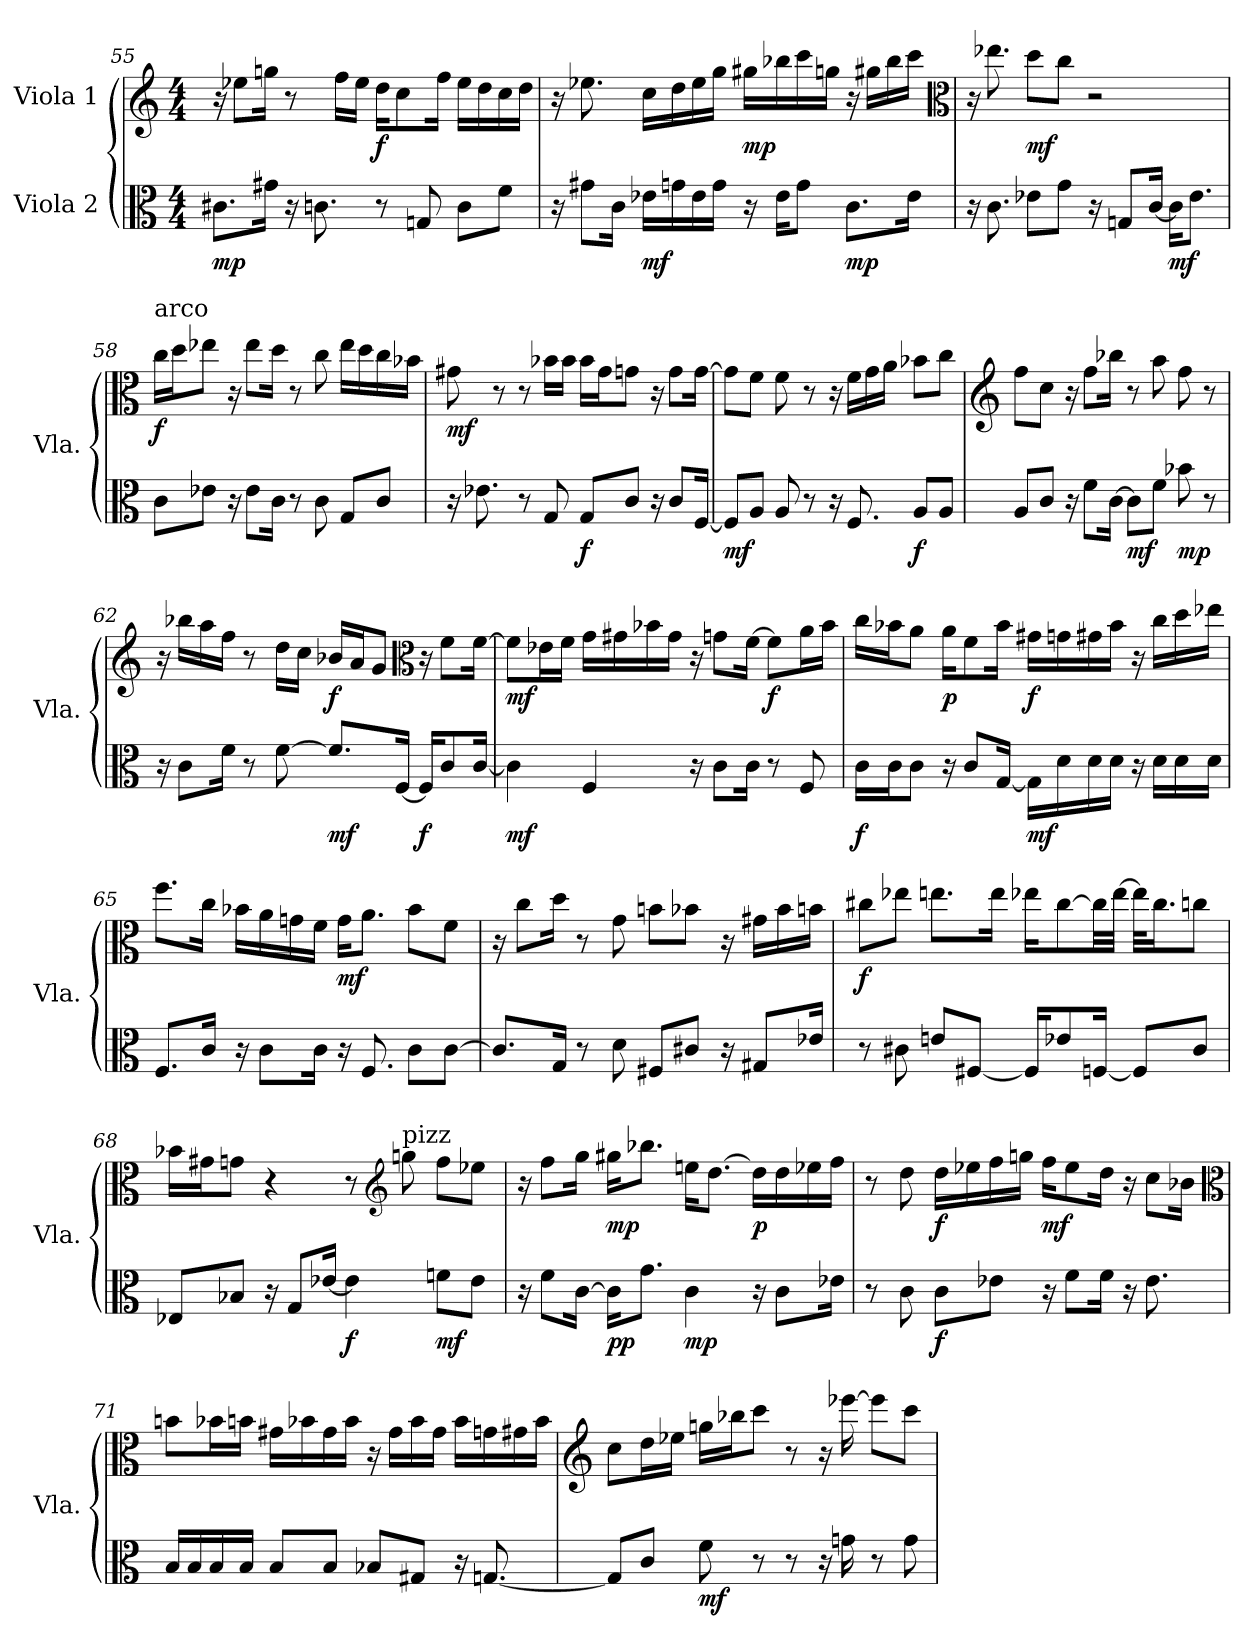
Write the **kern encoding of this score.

**kern	**dynam	**kern	**dynam
*part2	*part2	*part1	*part1
*staff2	*staff2	*staff1	*staff1
*I"Viola 2	*	*I"Viola 1	*
*I'Vla.	*	*I'Vla.	*
*clefC3	*	*clefG2	*
*k[]	*	*k[]	*
*C:	*	*C:	*
*M4/4	*	*M4/4	*
=55	=55	=55	=55
8.c#Xi\L	mp	16r	.
.	.	8ee-Xi\L	.
16g#Xi\Jk	.	16ggni\Jk	.
16r	.	8r	.
8.cni\	.	.	.
.	.	16ffi\LL	.
.	.	16ee-i\JJ	.
8r	.	16ddi\KL	f
.	.	8cci\	.
8Gni/	.	.	.
.	.	16ffi\Jk	.
8ci\L	.	16ee-i\LL	.
.	.	16ddi\	.
8fi\J	.	16cci\	.
.	.	16ddi\JJ	.
!!LO:LB:g=z
=56	=56	=56	=56
16r	.	16r	.
8g#Xi\L	.	8.ee-Xi\	.
16ci\Jk	.	.	.
16e-Xi\LL	mf	16cci\LL	.
16gni\	.	16ddi\	.
16e-i\	.	16ee-i\	.
16gi\JJ	.	16ggi\JJ	.
16r	.	16gg#Xi\LL	mp
16e-i\KL	.	16bb-Xi\	.
8gi\J	.	16ccci\	.
.	.	16ggni\JJ	.
8.ci\L	mp	16r	.
.	.	16gg#Xi\LL	.
.	.	16bb-i\	.
16e-i\Jk	.	16ccci\JJ	.
*	*	*clefC3	*
=57	=57	=57	=57
16r	.	16r	.
8.ci\	.	8.ee-Xi\	.
8e-Xi\L	.	8ddi\L	mf
8gi\J	.	8cci\J	.
16r	.	2r	.
8Gni/L	.	.	.
[16ci/Jk	.	.	.
16ci\KL]	mf	.	.
8.e-i\J	.	.	.
=58	=58	=58	=58
!	!	!LO:TX:a:t=arco	!
8ci\L	.	16cci\LL	f
.	.	16ddi\J	.
8e-Xi\J	.	8ee-Xi\J	.
16r	.	16r	.
8e-i\L	.	8ee-i\L	.
16ci\Jk	.	16ddi\Jk	.
8r	.	8r	.
8ci\	.	8cci\	.
8Gi/L	.	16ee-i\LL	.
.	.	16ddi\	.
8ci/J	.	16cci\	.
.	.	16b-Xi\JJ	.
!!LO:LB:g=z
=59	=59	=59	=59
16r	.	8g#Xi\	mf
8.e-Xi\	.	.	.
.	.	8r	.
8r	.	8r	.
8Gi/	.	16b-Xi\LL	.
.	.	16b-i\JJ	.
8Gi/L	f	16b-i\LL	.
.	.	16g#i\J	.
8ci/J	.	8gni\J	.
16r	.	16r	.
8ci/L	.	8gi\L	.
[16Fi/Jk	.	[16gi\Jk	.
=60	=60	=60	=60
8Fi/L]	mf	8gi\L]	.
8Ai/J	.	8fi\J	.
8Ai/	.	8fi\	.
8r	.	8r	.
16r	.	16r	.
8.Fi/	.	16fi\LL	.
.	.	16gi\	.
.	.	16ai\JJ	.
8Ai/L	f	8b-Xi\L	.
8Ai/J	.	8cci\J	.
=61	=61	=61	=61
*	*	*clefG2	*
8Ai/L	.	8ffi\L	.
8ci/J	.	8cci\J	.
16r	.	16r	.
8fi\L	.	8ffi\L	.
[16ci\Jk	.	16bb-Xi\Jk	.
8ci\L]	mf	8r	.
8fi\J	.	8aai\	.
8b-Xi\	mp	8ffi\	.
8r	.	8r	.
!!LO:PB:g=z
=62	=62	=62	=62
16r	.	16r	.
8ci\L	.	16bb-Xi\LL	.
.	.	16aai\	.
16fi\Jk	.	16ffi\JJ	.
8r	.	8r	.
[8fi\	.	16ddi\LL	.
.	.	16cci\JJ	.
8.fi/L]	mf	16b-Xi/LL	f
.	.	16ai/J	.
.	.	8gi/J	.
[16Fi/Jk	.	.	.
*	*	*clefC3	*
16Fi/KL]	f	16r	.
8ci/	.	8fi\L	.
[16ci/Jk	.	[16fi\Jk	.
=63	=63	=63	=63
4ci\]	mf	8fi\L]	mf
.	.	16e-Xi\L	.
.	.	16fi\JJ	.
4Fi/	.	16gi\LL	.
.	.	16g#Xi\	.
.	.	16b-Xi\	.
.	.	16g#i\JJ	.
16r	.	16r	.
8ci\L	.	8gni\L	.
16ci\Jk	.	[16fi\Jk	.
8r	.	8fi\L]	f
8Fi/	.	16ai\L	.
.	.	16b-i\JJ	.
!!LO:LB:g=z
=64	=64	=64	=64
16ci\LL	f	16cci\LL	.
16ci\J	.	16b-Xi\J	.
8ci\J	.	8ai\J	.
16r	.	16ai\KL	p
8ci/L	.	8fi\	.
[16Gi/Jk	.	16b-i\Jk	.
16Gi\LL]	mf	16g#Xi\LL	f
16di\	.	16gni\	.
16di\	.	16g#Xi\	.
16di\JJ	.	16b-i\JJ	.
16r	.	16r	.
16di\LL	.	16cci\LL	.
16di\	.	16ddi\	.
16di\JJ	.	16ee-Xi\JJ	.
=65	=65	=65	=65
8.Fi/L	.	8.ffi\L	.
16ci/Jk	.	16cci\Jk	.
16r	.	16b-Xi\LL	.
8ci\L	.	16ai\	.
.	.	16gni\	.
16ci\Jk	.	16fi\JJ	.
16r	.	16gi\KL	mf
8.Fi/	.	8.ai\J	.
8ci\L	.	8b-i\L	.
[8ci\J	.	8fi\J	.
=66	=66	=66	=66
8.ci/L]	.	16r	.
.	.	8cci\L	.
16Gi/Jk	.	16ddi\Jk	.
8r	.	8r	.
8di\	.	8gi\	.
8F#Xi/L	.	8bni\L	.
8c#Xi/J	.	8b-Xi\J	.
16r	.	16r	.
8G#Xi/L	.	16g#Xi\LL	.
.	.	16b-i\	.
16e-Xi/Jk	.	16bni\JJ	.
!!LO:LB:g=z
=67	=67	=67	=67
8r	.	8cc#Xi\L	f
8c#Xi\	.	8ee-Xi\J	.
8eni/L	.	8.eeni\L	.
[8F#Xi/J	.	.	.
.	.	16eei\Jk	.
16F#i/KL]	.	16ee-Xi\KL	.
8e-Xi/	.	[8cc#i\	.
[16Fni/Jk	.	32cc#i\LL]	.
.	.	[32ee-i\JJJ	.
8Fi/L]	.	32ee-i\KLL]	.
.	.	16.cc#i\J	.
8c#i/J	.	8ccni\J	.
=68	=68	=68	=68
8E-Xi/L	.	16b-Xi\LL	.
.	.	16g#Xi\J	.
8B-Xi/J	.	8gni\J	.
16r	.	4r	.
8Gi/L	.	.	.
[16e-Xi/Jk	.	.	.
4e-i\]	f	8r	.
*	*	*clefG2	*
!	!	!LO:TX:a:t=pizz	!
.	.	8ggni\	.
8fni\L	mf	8ffi\L	.
8e-i\J	.	8ee-Xi\J	.
!!LO:LB:g=z
=69	=69	=69	=69
16r	.	16r	.
8fi\L	.	8ffi\L	.
[16ci\Jk	.	16ggi\Jk	.
16ci\KL]	pp	16gg#Xi\KL	mp
8.gi\J	.	8.bb-Xi\J	.
4ci\	mp	16eeni\KL	.
.	.	[8.ddi\J	.
16r	.	16ddi\LL]	p
8ci\L	.	16ddi\	.
.	.	16ee-Xi\	.
16e-Xi\Jk	.	16ffi\JJ	.
=70	=70	=70	=70
8r	.	8r	.
8ci\	.	8ddi\	.
8ci\L	f	16ddi\LL	f
.	.	16ee-Xi\	.
8e-Xi\J	.	16ffi\	.
.	.	16ggni\JJ	.
16r	.	16ffi\KL	mf
8fi\L	.	8ee-i\	.
16fi\Jk	.	16ddi\Jk	.
16r	.	16r	.
8.e-i\	.	8cci\L	.
.	.	16b-Xi\Jk	.
*	*	*clefC3	*
!!LO:LB:g=z
=71	=71	=71	=71
16Bi/LL	.	8bni\L	.
16Bi/	.	.	.
16Bi/	.	16b-Xi\L	.
16Bi/JJ	.	16bni\JJ	.
8Bi/L	.	16g#Xi\LL	.
.	.	16b-Xi\	.
8Bi/J	.	16g#i\	.
.	.	16b-i\JJ	.
8B-Xi/L	.	16r	.
.	.	16g#i\LL	.
8G#Xi/J	.	16b-i\	.
.	.	16g#i\JJ	.
16r	.	16b-i\LL	.
[8.Gni/	.	16gni\	.
.	.	16g#Xi\	.
.	.	16b-i\JJ	.
=72	=72	=72	=72
*	*	*clefG2	*
8Gi/L]	.	8cci\L	.
8ci/J	.	16ddi\L	.
.	.	16ee-Xi\JJ	.
8fi\	mf	16ggni\LL	.
.	.	16bb-Xi\J	.
8r	.	8ccci\J	.
8r	.	8r	.
16r	.	16r	.
16gni\	.	[16eee-Xi\	.
8r	.	8eee-i\L]	.
8gi\	.	8ccci\J	.
=	=	=	=
*-	*-	*-	*-
